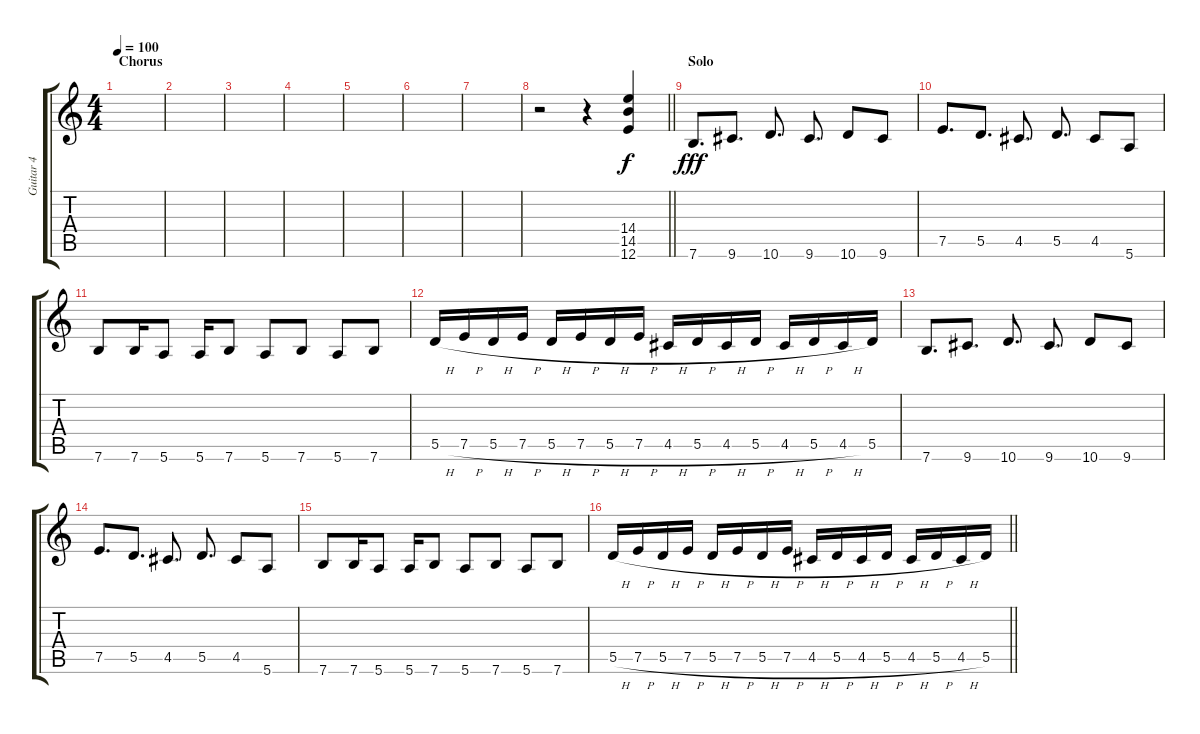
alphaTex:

\track ("Guitar 4" "Guitar 4") {instrument distortionguitar}
\staff {score tabs}
\tuning (E4 B3 G3 D3 A2 E2) {hide}
\ts (4 4)
\section ("" "Chorus")
\tempo 100
\clef g2
\ks c
|
|
|
|
|
|
|
\barLineRight lightlight
r.2 r.4 (14.4 14.5 12.6).4 |
\section ("" "Solo")
7.6.8{d dy fff} 9.6.8{d} 10.6.8{d} 9.6.8{d} 10.6.8 9.6.8 |
7.5.8{d} 5.5.8{d} 4.5.8{d} 5.5.8{d} 4.5.8 5.6.8 |
7.6.8 7.6.16 5.6.8 5.6.16 7.6.8 5.6.8 7.6.8 5.6.8 7.6.8 |
5.5{h}.16 7.5{h}.16 5.5{h}.16 7.5{h}.16 5.5{h}.16 7.5{h}.16 5.5{h}.16 7.5{h}.16 4.5{h}.16 5.5{h}.16 4.5{h}.16 5.5{h}.16 4.5{h}.16 5.5{h}.16 4.5{h}.16 5.5.16 |
7.6.8{d} 9.6.8{d} 10.6.8{d} 9.6.8{d} 10.6.8 9.6.8 |
7.5.8{d} 5.5.8{d} 4.5.8{d} 5.5.8{d} 4.5.8 5.6.8 |
7.6.8 7.6.16 5.6.8 5.6.16 7.6.8 5.6.8 7.6.8 5.6.8 7.6.8 |
\barLineRight lightlight
5.5{h}.16 7.5{h}.16 5.5{h}.16 7.5{h}.16 5.5{h}.16 7.5{h}.16 5.5{h}.16 7.5{h}.16 4.5{h}.16 5.5{h}.16 4.5{h}.16 5.5{h}.16 4.5{h}.16 5.5{h}.16 4.5{h}.16 5.5.16
